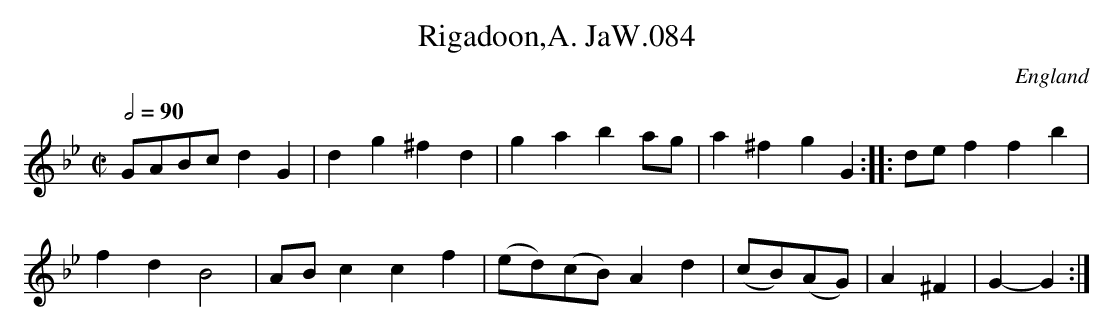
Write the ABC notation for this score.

X:1
T:Rigadoon,A. JaW.084
L:1/8
M:C|
O:England
Q:1/2=90
K:Bb
GABc d2G2|d2g2^f2d2|g2a2 b2ag|a2^f2 g2G2::def2 f2b2|!
f2d2 B4|ABc2 c2f2|(ed)(cB) A2d2|(cB)(AG)|A2^F2|G2-G2:|
